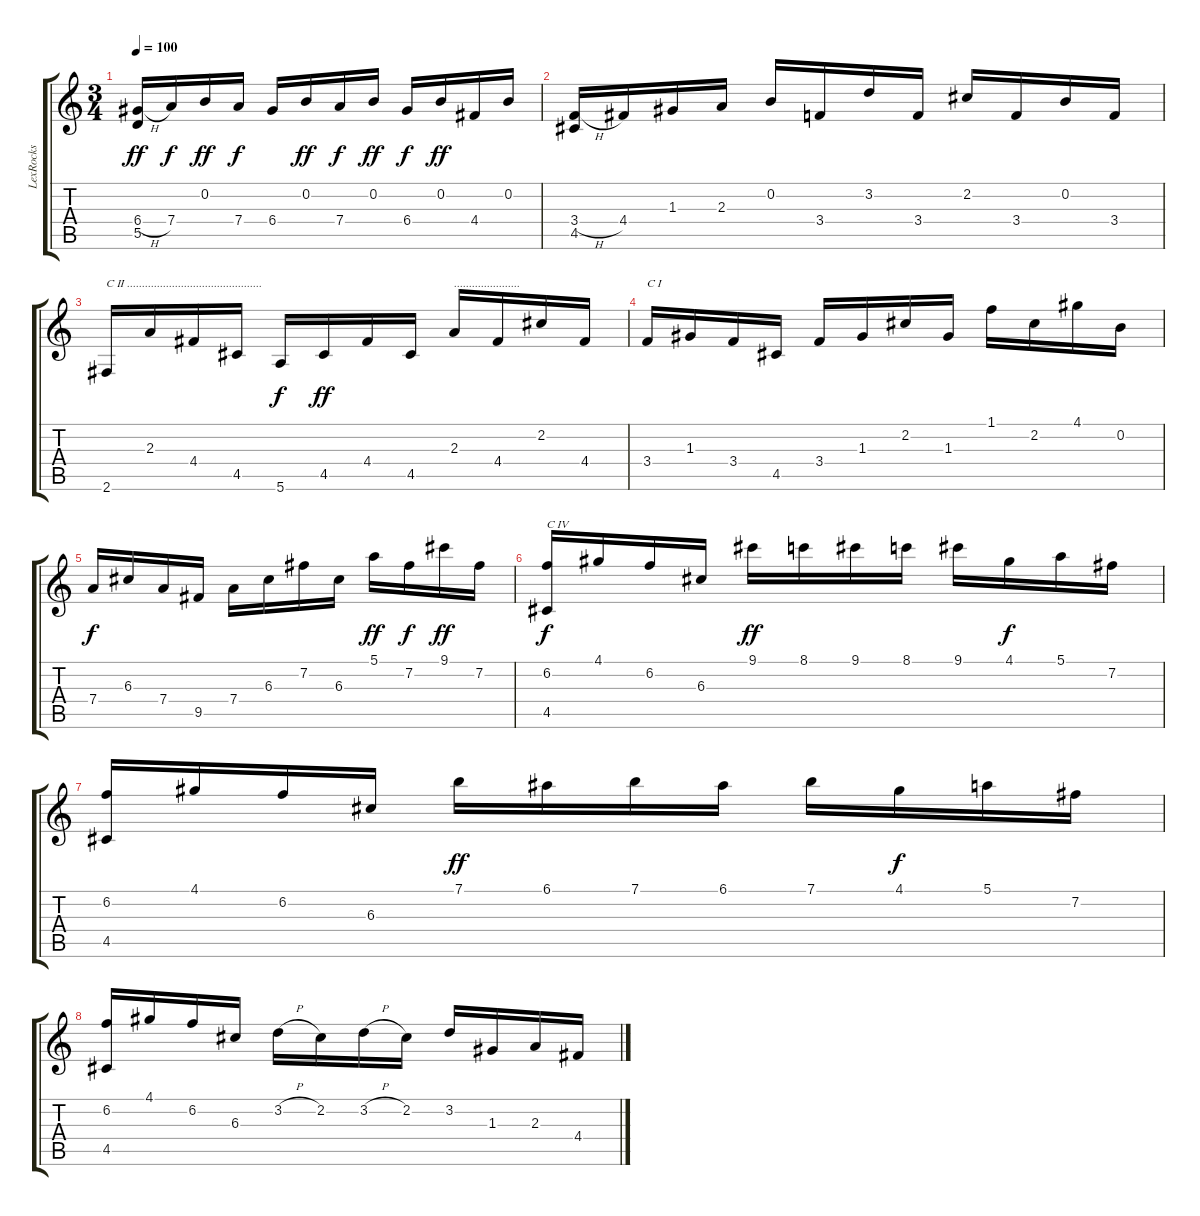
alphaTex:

\track ("LexRocks" "LexRocks") {instrument acousticguitarnylon}
\staff {score tabs}
\tuning (E4 B3 G3 D3 A2 E2) {hide}
\ts (3 4)
\tempo 100
\clef g2
\ks c
(6.4{h} 5.5).16{dy ff} 7.4.16{dy f} 0.2.16{dy ff} 7.4.16{dy f} 6.4.16 0.2.16{dy ff} 7.4.16{dy f} 0.2.16{dy ff} 6.4.16{dy f} 0.2.16{dy ff} 4.4.16 0.2.16 |
(3.4{h} 4.5).16 4.4.16 1.3.16 2.3.16 0.2.16 3.4.16 3.2.16 3.4.16 2.2.16 3.4.16 0.2.16 3.4.16 |
2.6.16{txt "C II ............................................."} 2.3.16 4.4.16 4.5.16 5.6.16{dy f} 4.5.16{dy ff} 4.4.16 4.5.16 2.3.16{txt "......................"} 4.4.16 2.2.16 4.4.16 |
3.4.16{txt "C I"} 1.3.16 3.4.16 4.5.16 3.4.16 1.3.16 2.2.16 1.3.16 1.1.16 2.2.16 4.1.16 0.2.16 |
7.4.16{dy f} 6.3.16 7.4.16 9.5.16 7.4.16 6.3.16 7.2.16 6.3.16 5.1.16{dy ff} 7.2.16{dy f} 9.1.16{dy ff} 7.2.16 |
(6.2 4.5).16{txt "C IV" dy f} 4.1.16 6.2.16 6.3.16 9.1.16{dy ff} 8.1.16 9.1.16 8.1.16 9.1.16 4.1.16{dy f} 5.1.16 7.2.16 |
(6.2 4.5).16 4.1.16 6.2.16 6.3.16 7.1.16{dy ff} 6.1.16 7.1.16 6.1.16 7.1.16 4.1.16{dy f} 5.1.16 7.2.16 |
(6.2 4.5).16 4.1.16 6.2.16 6.3.16 3.2{h}.16 2.2.16 3.2{h}.16 2.2.16 3.2.16 1.3.16 2.3.16 4.4.16
